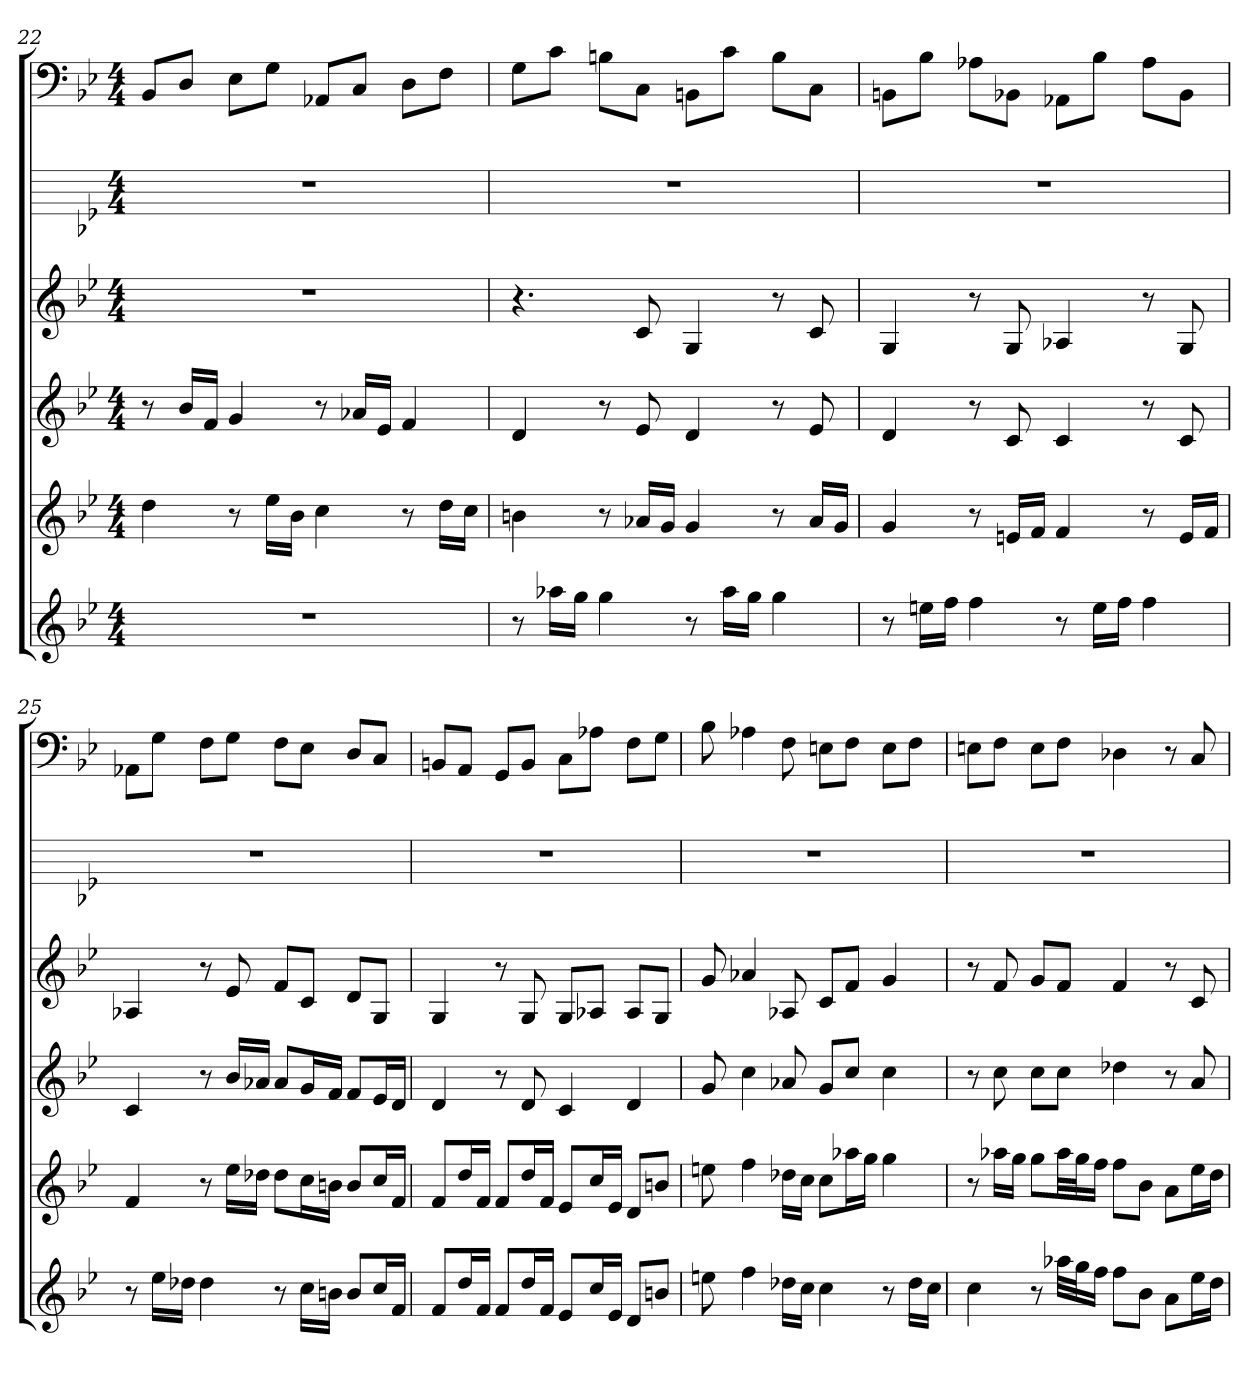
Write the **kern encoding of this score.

**kern	**kern	**kern	**kern	**kern	**kern
*part6	*part5	*part4	*part3	*part2	*part1
*staff6	*staff5	*staff4	*staff3	*staff2	*staff1
*k[b-e-]	*k[b-e-]	*k[b-e-]	*k[b-e-]	*k[b-e-]	*k[b-e-]
*B-:	*B-:	*B-:	*B-:	*B-:	*B-:
*M4/4	*M4/4	*M4/4	*M4/4	*M4/4	*M4/4
=22	=22	=22	=22	=22	=22
1r	4dd	8r	1r	1r	8BB-L
.	.	16b-LL	.	.	8DJ
.	.	16fJJ	.	.	.
.	8r	4g	.	.	8E-L
.	16ee-LL	.	.	.	8GJ
.	16b-JJ	.	.	.	.
.	4cc	8r	.	.	8AA-XL
.	.	16a-XLL	.	.	8CJ
.	.	16e-JJ	.	.	.
.	8r	4f	.	.	8DL
.	16ddLL	.	.	.	8FJ
.	16ccJJ	.	.	.	.
=23	=23	=23	=23	=23	=23
8r	4bn	4d	4.r	1r	8GL
16aa-XLL	.	.	.	.	8cJ
16ggJJ	.	.	.	.	.
4gg	8r	8r	.	.	8BnL
.	16a-XLL	8e-	8c	.	8CJ
.	16gJJ	.	.	.	.
8r	4g	4d	4G	.	8BBnL
16aa-LL	.	.	.	.	8cJ
16ggJJ	.	.	.	.	.
4gg	8r	8r	8r	.	8BL
.	16a-LL	8e-	8c	.	8CJ
.	16gJJ	.	.	.	.
=24	=24	=24	=24	=24	=24
8r	4g	4d	4G	1r	8BBnL
16eenLL	.	.	.	.	8B-J
16ffJJ	.	.	.	.	.
4ff	8r	8r	8r	.	8A-XL
.	16enLL	8c	8G	.	8BB-XJ
.	16fJJ	.	.	.	.
8r	4f	4c	4A-X	.	8AA-XL
16eeLL	.	.	.	.	8B-J
16ffJJ	.	.	.	.	.
4ff	8r	8r	8r	.	8A-L
.	16eLL	8c	8G	.	8BB-J
.	16fJJ	.	.	.	.
=25	=25	=25	=25	=25	=25
8r	4f	4c	4A-X	1r	8AA-XL
16ee-LL	.	.	.	.	8GJ
16dd-XJJ	.	.	.	.	.
4dd-	8r	8r	8r	.	8FL
.	16ee-LL	16b-LL	8e-	.	8GJ
.	16dd-XJJ	16a-XJJ	.	.	.
8r	8dd-L	8a-L	8fL	.	8FL
16ccLL	16ccL	16gL	8cJ	.	8E-J
16bnJJ	16bnJJ	16fJJ	.	.	.
8bL	8bL	8fL	8dL	.	8DL
16ccL	16ccL	16e-L	8GJ	.	8CJ
16fJJ	16fJJ	16dJJ	.	.	.
=26	=26	=26	=26	=26	=26
8fL	8fL	4d	4G	1r	8BBnL
16ddL	16ddL	.	.	.	8AAJ
16fJJ	16fJJ	.	.	.	.
8fL	8fL	8r	8r	.	8GGL
16ddL	16ddL	8d	8G	.	8BBJ
16fJJ	16fJJ	.	.	.	.
8e-L	8e-L	4c	8GL	.	8CL
16ccL	16ccL	.	8A-XJ	.	8A-XJ
16e-JJ	16e-JJ	.	.	.	.
8dL	8dL	4d	8A-L	.	8FL
8bnJ	8bnJ	.	8GJ	.	8GJ
=27	=27	=27	=27	=27	=27
8een	8een	8g	8g	1r	8B-
4ff	4ff	4cc	4a-X	.	4A-X
16dd-XLL	16dd-XLL	8a-X	8A-X	.	8F
16ccJJ	16ccJJ	.	.	.	.
4cc	8ccL	8gL	8cL	.	8EnL
.	16aa-XL	8ccJ	8fJ	.	8FJ
.	16ggJJ	.	.	.	.
8r	4gg	4cc	4g	.	8EL
16dd-LL	.	.	.	.	8FJ
16ccJJ	.	.	.	.	.
=28	=28	=28	=28	=28	=28
4cc	8r	8r	8r	1r	8EnL
.	16aa-XLL	8cc	8f	.	8FJ
.	16ggJJ	.	.	.	.
8r	8ggL	8ccL	8gL	.	8EL
32aa-XLLL	32aa-LL	8ccJ	8fJ	.	8FJ
32ggJ	32ggJ	.	.	.	.
16ffJJ	16ffJJ	.	.	.	.
8ffL	8ffL	4dd-X	4f	.	4D-X
8b-J	8b-J	.	.	.	.
8aL	8aL	8r	8r	.	8r
16ee-L	16ee-L	8a	8c	.	8C
16ddJJ	16ddJJ	.	.	.	.
=	=	=	=	=	=
*-	*-	*-	*-	*-	*-
